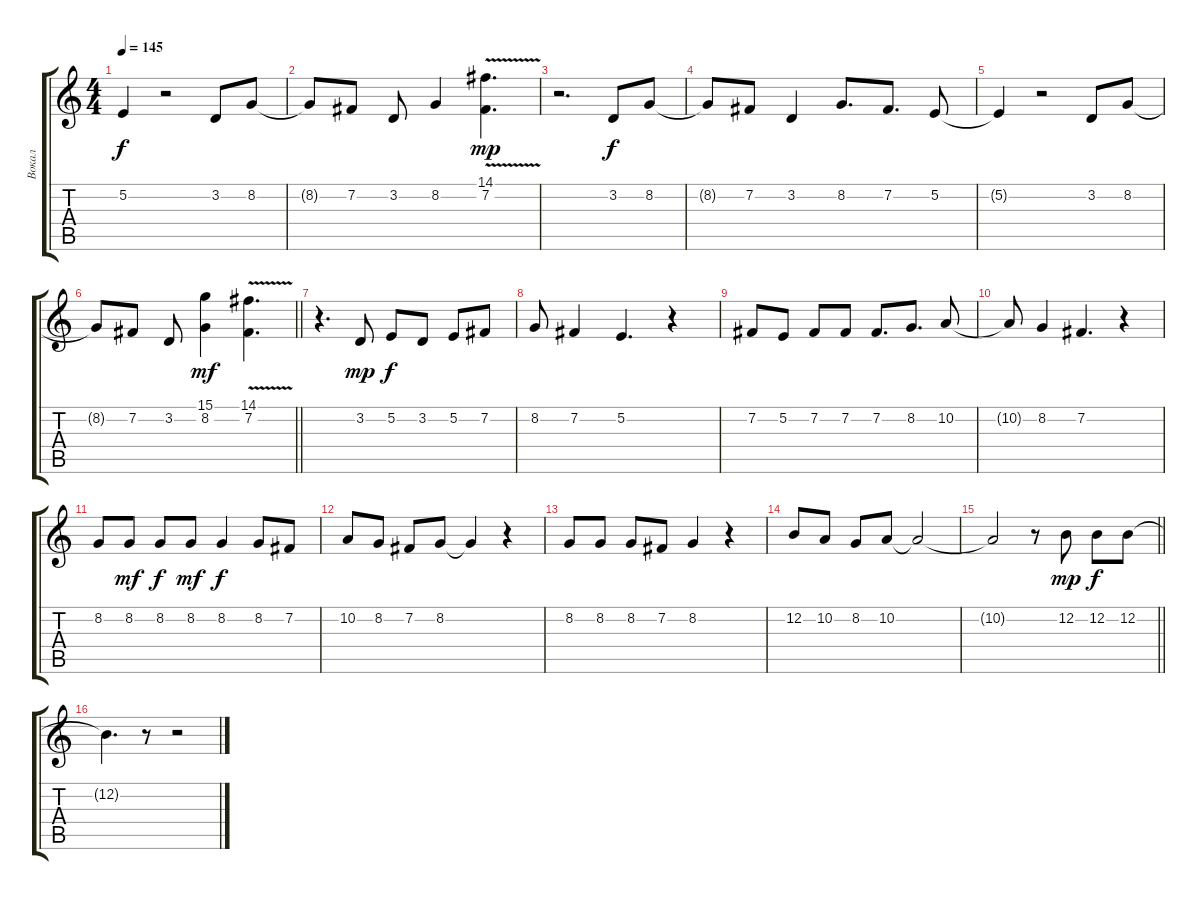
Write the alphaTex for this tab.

\track ("Вокал" "Вокал") {instrument oboe}
\staff {score tabs}
\tuning (E4 B3 G3 D3 A2 E2) {hide}
\ts (4 4)
\tempo 145
\clef g2
\ks c
5.2{t}.4{dy f} r.2 3.2.8 8.2.8 |
8.2{t}.8 7.2.8 3.2.8 8.2.4 (14.1{v} 7.2{v}).4{d dy mp} |
r.2{d} 3.2.8{dy f} 8.2.8 |
8.2{t}.8 7.2.8 3.2.4 8.2.8{d} 7.2.8{d} 5.2.8 |
5.2{t}.4 r.2 3.2.8 8.2.8 |
\barLineRight lightlight
8.2{t}.8 7.2.8 3.2.8 (15.1 8.2).4{dy mf} (14.1{v} 7.2{v}).4{d} |
r.4{d} 3.2.8{dy mp} 5.2.8{dy f} 3.2.8 5.2.8 7.2.8 |
8.2.8 7.2.4 5.2.4{d} r.4 |
7.2.8 5.2.8 7.2.8 7.2.8 7.2.8{d} 8.2.8{d} 10.2.8 |
10.2{t}.8 8.2.4 7.2.4{d} r.4 |
8.2.8 8.2.8{dy mf} 8.2.8{dy f} 8.2.8{dy mf} 8.2.4{dy f} 8.2.8 7.2.8 |
10.2.8 8.2.8 7.2.8 8.2.8 8.2{t}.4 r.4 |
8.2.8 8.2.8 8.2.8 7.2.8 8.2.4 r.4 |
12.2.8 10.2.8 8.2.8 10.2.8 10.2{t}.2 |
\barLineRight lightlight
10.2{t}.2 r.8 12.2.8{dy mp} 12.2.8{dy f} 12.2.8 |
12.2{t}.4{d} r.8 r.2
